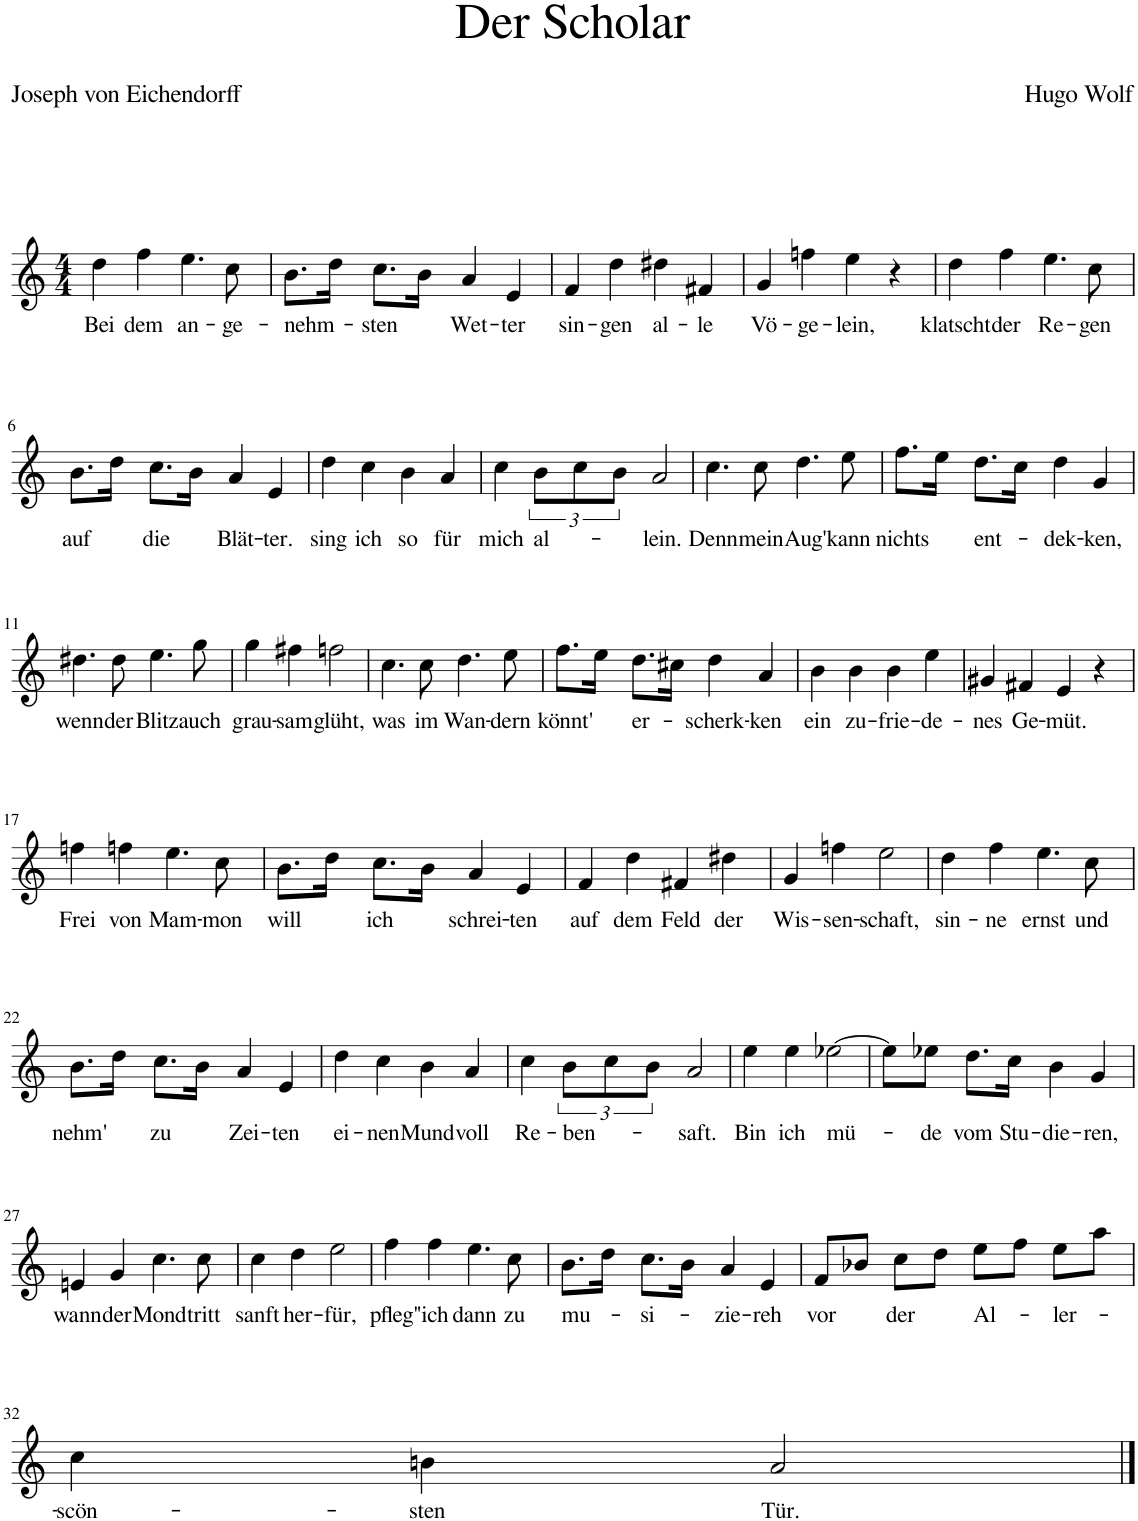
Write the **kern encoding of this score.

**kern	**text
*part1	*part1
*staff1	*staff1
*I"Piano	*
*I'Pno	*
*clefG2	*
*k[]	*
*M4/4	*
=1	=1
!	!LO:LY:b
4dd\	Bei
!	!LO:LY:b
4ff\	dem
!	!LO:LY:b
4.ee\	an-
!	!LO:LY:b
8cc\	-ge-
=2	=2
!	!LO:LY:b
8.b\L	-nehm-
16dd\Jk	.
!	!LO:LY:b
8.cc\L	-sten
16b\Jk	.
!	!LO:LY:b
4a/	Wet-
!	!LO:LY:b
4e/	-ter
=3	=3
!	!LO:LY:b
4f/	sin-
!	!LO:LY:b
4dd\	-gen
!	!LO:LY:b
4dd#X\	al-
!	!LO:LY:b
4f#X/	-le
=4	=4
!	!LO:LY:b
4g/	Vö-
!	!LO:LY:b
4ffn\	-ge-
!	!LO:LY:b
4ee\	-lein,
4r	.
=5	=5
!	!LO:LY:b
4dd\	klatscht
!	!LO:LY:b
4ff\	der
!	!LO:LY:b
4.ee\	Re-
!	!LO:LY:b
8cc\	-gen
!!LO:LB:g=z
=6	=6
!	!LO:LY:b
8.b\L	auf
16dd\Jk	.
!	!LO:LY:b
8.cc\L	die
16b\Jk	.
!	!LO:LY:b
4a/	Blät-
!	!LO:LY:b
4e/	-ter.
=7	=7
!	!LO:LY:b
4dd\	sing
!	!LO:LY:b
4cc\	ich
!	!LO:LY:b
4b\	so
!	!LO:LY:b
4a/	für
=8	=8
!	!LO:LY:b
4cc\	mich
!	!LO:LY:b
12b\L	al-
12cc\	.
12b\J	.
!	!LO:LY:b
2a/	-lein.
=9	=9
!	!LO:LY:b
4.cc\	Denn
!	!LO:LY:b
8cc\	mein
!	!LO:LY:b
4.dd\	Aug'
!	!LO:LY:b
8ee\	kann
=10	=10
!	!LO:LY:b
8.ff\L	nichts
16ee\Jk	.
!	!LO:LY:b
8.dd\L	ent-
16cc\Jk	.
!	!LO:LY:b
4dd\	-dek-
!	!LO:LY:b
4g/	-ken,
!!LO:LB:g=z
=11	=11
!	!LO:LY:b
4.dd#X\	wenn
!	!LO:LY:b
8dd#\	der
!	!LO:LY:b
4.ee\	Blitz
!	!LO:LY:b
8gg\	auch
=12	=12
!	!LO:LY:b
4gg\	grau-
!	!LO:LY:b
4ff#X\	-sam
!	!LO:LY:b
2ffn\	glüht,
=13	=13
!	!LO:LY:b
4.cc\	was
!	!LO:LY:b
8cc\	im
!	!LO:LY:b
4.dd\	Wan-
!	!LO:LY:b
8ee\	-dern
=14	=14
!	!LO:LY:b
8.ff\L	könnt'
16ee\Jk	.
!	!LO:LY:b
8.dd\L	er-
16cc#X\Jk	.
!	!LO:LY:b
4dd\	-scherk-
!	!LO:LY:b
4a/	-ken
=15	=15
!	!LO:LY:b
4b\	ein
!	!LO:LY:b
4b\	zu-
!	!LO:LY:b
4b\	-frie-
!	!LO:LY:b
4ee\	-de-
=16	=16
!	!LO:LY:b
4g#X/	-nes
!	!LO:LY:b
4f#X/	Ge-
!	!LO:LY:b
4e/	-müt.
4r	.
!!LO:LB:g=z
=17	=17
!	!LO:LY:b
4ffn\	Frei
!	!LO:LY:b
4ffn\	von
!	!LO:LY:b
4.ee\	Mam-
!	!LO:LY:b
8cc\	-mon
=18	=18
!	!LO:LY:b
8.b\L	will
16dd\Jk	.
!	!LO:LY:b
8.cc\L	ich
16b\Jk	.
!	!LO:LY:b
4a/	schrei-
!	!LO:LY:b
4e/	-ten
=19	=19
!	!LO:LY:b
4f/	auf
!	!LO:LY:b
4dd\	dem
!	!LO:LY:b
4f#X/	Feld
!	!LO:LY:b
4dd#X\	der
=20	=20
!	!LO:LY:b
4g/	Wis-
!	!LO:LY:b
4ffn\	-sen-
!	!LO:LY:b
2ee\	schaft,
=21	=21
!	!LO:LY:b
4dd\	sin-
!	!LO:LY:b
4ff\	-ne
!	!LO:LY:b
4.ee\	ernst
!	!LO:LY:b
8cc\	und
!!LO:LB:g=z
=22	=22
!	!LO:LY:b
8.b\L	nehm'
16dd\Jk	.
!	!LO:LY:b
8.cc\L	zu
16b\Jk	.
!	!LO:LY:b
4a/	Zei-
!	!LO:LY:b
4e/	-ten
=23	=23
!	!LO:LY:b
4dd\	ei-
!	!LO:LY:b
4cc\	-nen
!	!LO:LY:b
4b\	Mund
!	!LO:LY:b
4a/	voll
=24	=24
!	!LO:LY:b
4cc\	Re-
!	!LO:LY:b
12b\L	-ben-
12cc\	.
12b\J	.
!	!LO:LY:b
2a/	-saft.
=25	=25
!	!LO:LY:b
4ee\	Bin
!	!LO:LY:b
4ee\	ich
!	!LO:LY:b
[2ee-X\	mü-
=26	=26
8ee-\L]	.
!	!LO:LY:b
8ee-X\J	-de
!	!LO:LY:b
8.dd\L	vom
!	!LO:LY:b
16cc\Jk	Stu-
!	!LO:LY:b
4b\	-die-
!	!LO:LY:b
4g/	-ren,
!!LO:LB:g=z
=27	=27
!	!LO:LY:b
4en/	wann
!	!LO:LY:b
4g/	der
!	!LO:LY:b
4.cc\	Mond
!	!LO:LY:b
8cc\	tritt
=28	=28
!	!LO:LY:b
4cc\	sanft
!	!LO:LY:b
4dd\	her-
!	!LO:LY:b
2ee\	-für,
=29	=29
!	!LO:LY:b
4ff\	pfleg'
!	!LO:LY:b
4ff\	'ich
!	!LO:LY:b
4.ee\	dann
!	!LO:LY:b
8cc\	zu
=30	=30
!	!LO:LY:b
8.b\L	mu-
16dd\Jk	.
!	!LO:LY:b
8.cc\L	-si-
16b\Jk	.
!	!LO:LY:b
4a/	-zie-
!	!LO:LY:b
4e/	-reh
=31	=31
!	!LO:LY:b
8f/L	vor
8b-X/J	.
!	!LO:LY:b
8cc\L	der
8dd\J	.
!	!LO:LY:b
8ee\L	Al-
8ff\J	.
!	!LO:LY:b
8ee\L	-ler-
8aa\J	.
!!LO:LB:g=z
=32	=32
!	!LO:LY:b
4cc\	-scön-
!	!LO:LY:b
4bn\	-sten
!	!LO:LY:b
2a/	Tür.
==	==
*-	*-
